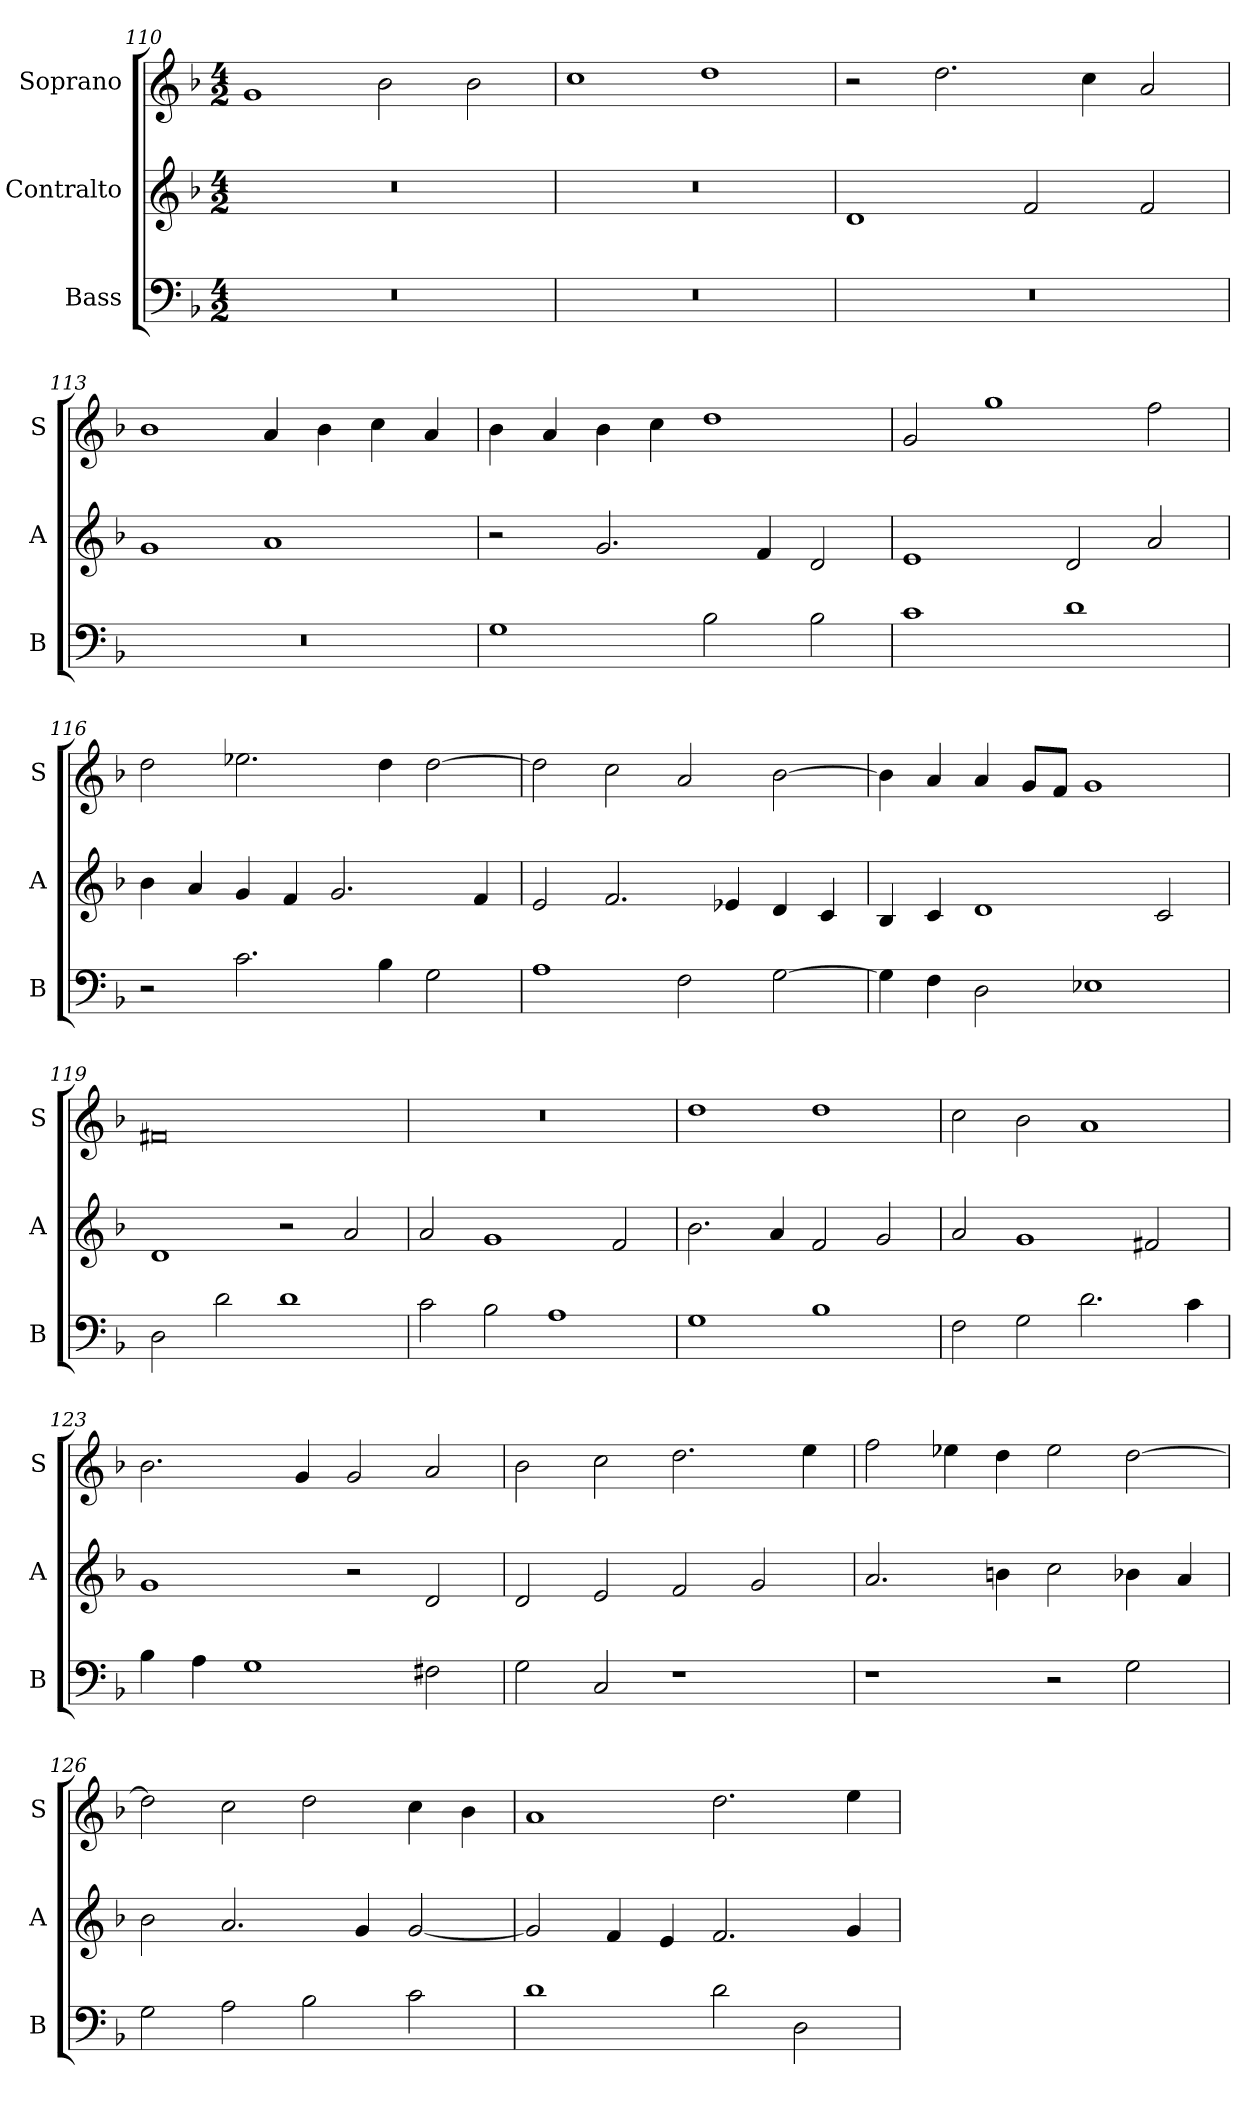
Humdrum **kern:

**kern	**kern	**kern
*part3	*part2	*part1
*staff3	*staff2	*staff1
*I"Bass	*I"Contralto	*I"Soprano
*I'B	*I'A	*I'S
*clefF4	*clefG2	*clefG2
*k[b-]	*k[b-]	*k[b-]
*G:dor	*G:dor	*G:dor
*M4/2	*M4/2	*M4/2
=110	=110	=110
0r	0r	1g
.	.	2b-
.	.	2b-
=111	=111	=111
0r	0r	1cc
.	.	1dd
=112	=112	=112
0r	1d	2r
.	.	2.dd
.	2f	.
.	.	4cc
.	2f	2a
=113	=113	=113
0r	1g	1b-
.	1a	4a
.	.	4b-
.	.	4cc
.	.	4a
=114	=114	=114
1G	2r	4b-
.	.	4a
.	2.g	4b-
.	.	4cc
2B-	.	1dd
.	4f	.
2B-	2d	.
=115	=115	=115
1c	1e	2g
.	.	1gg
1d	2d	.
.	2a	2ff
=116	=116	=116
2r	4b-	2dd
.	4a	.
2.c	4g	2.ee-X
.	4f	.
.	2.g	.
4B-	.	4dd
2G	.	[2dd
.	4f	.
=117	=117	=117
1A	2e	2dd]
.	2.f	2cc
2F	.	2a
.	4e-X	.
[2G	4d	[2b-
.	4c	.
=118	=118	=118
4G]	4B-	4b-]
4F	4c	4a
2D	1d	4a
.	.	8g/L
.	.	8f/J
1E-X	.	1g
.	2c	.
=119	=119	=119
2D	1d	0f#X
2d	.	.
1d	2r	.
.	2a	.
=120	=120	=120
2c	2a	0r
2B-	1g	.
1A	.	.
.	2f	.
=121	=121	=121
1G	2.b-	1dd
.	4a	.
1B-	2f	1dd
.	2g	.
=122	=122	=122
2F	2a	2cc
2G	1g	2b-
2.d	.	1a
.	2f#X	.
4c	.	.
=123	=123	=123
4B-	1g	2.b-
4A	.	.
1G	.	.
.	.	4g
.	2r	2g
2F#X	2d	2a
=124	=124	=124
2G	2d	2b-
2C	2e	2cc
1r	2f	2.dd
.	2g	.
.	.	4ee
=125	=125	=125
1r	2.a	2ff
.	.	4ee-X
.	4bn	4dd
2r	2cc	2ee-
2G	4b-X	[2dd
.	4a	.
=126	=126	=126
2G	2b-	2dd]
2A	2.a	2cc
2B-	.	2dd
.	4g	.
2c	[2g	4cc
.	.	4b-
=127	=127	=127
1d	2g]	1a
.	4f	.
.	4e	.
2d	2.f	2.dd
2D	.	.
.	4g	4ee
=	=	=
*-	*-	*-
